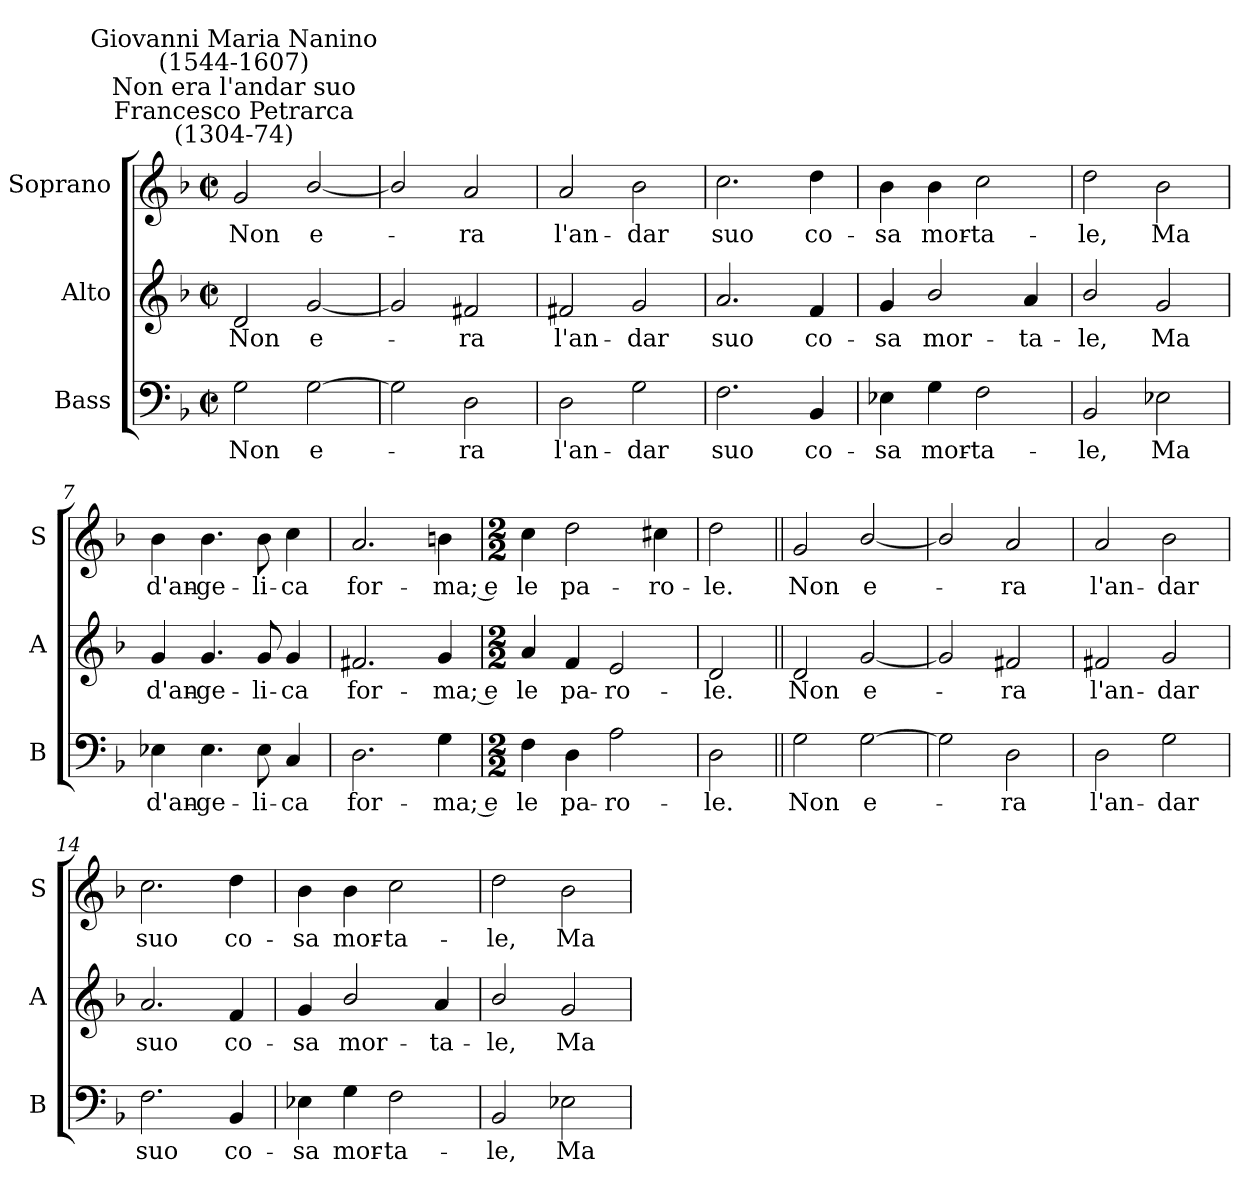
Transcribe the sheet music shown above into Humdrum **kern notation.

**kern	**text	**kern	**text	**kern	**text
*part3	*part3	*part2	*part2	*part1	*part1
*staff3	*staff3	*staff2	*staff2	*staff1	*staff1
*I"Bass	*	*I"Alto	*	*I"Soprano	*
*I'B	*	*I'A	*	*I'S	*
*clefF4	*	*clefG2	*	*clefG2	*
*k[b-]	*	*k[b-]	*	*k[b-]	*
*F:	*	*F:	*	*F:	*
*M2/2	*	*M2/2	*	*M2/2	*
*met(c|)	*	*met(c|)	*	*met(c|)	*
=1	=1	=1	=1	=1	=1
!	!	!	!	!LO:TX:a:cj:t=Francesco Petrarca\n(1304-74)	!
!	!	!	!	!LO:TX:a:cj:t=Non era l'andar suo	!
!	!	!	!	!LO:TX:a:cj:t=Giovanni Maria Nanino\n(1544-1607)	!
!	!LO:LY:b	!	!LO:LY:b	!	!LO:LY:b
2G	Non	2d	Non	2g	Non
!	!LO:LY:b	!	!LO:LY:b	!	!LO:LY:b
[2G	e-	[2g	e-	[2b-/	e-
=2	=2	=2	=2	=2	=2
2G]	.	2g]	.	2b-/]	.
!	!LO:LY:b	!	!LO:LY:b	!	!LO:LY:b
2D	ra	2f#X	ra	2a	ra
=3	=3	=3	=3	=3	=3
!	!LO:LY:b	!	!LO:LY:b	!	!LO:LY:b
2D	l'an-	2f#X	l'an-	2a	l'an-
!	!LO:LY:b	!	!LO:LY:b	!	!LO:LY:b
2G	-dar	2g	-dar	2b-	-dar
=4	=4	=4	=4	=4	=4
!	!LO:LY:b	!	!LO:LY:b	!	!LO:LY:b
2.F	suo	2.a	suo	2.cc	suo
!	!LO:LY:b	!	!LO:LY:b	!	!LO:LY:b
4BB-	co-	4f	co-	4dd	co-
=5	=5	=5	=5	=5	=5
!	!LO:LY:b	!	!LO:LY:b	!	!LO:LY:b
4E-X	-sa	4g	-sa	4b-	-sa
!	!LO:LY:b	!	!LO:LY:b	!	!LO:LY:b
4G	mor-	2b-/	mor-	4b-	mor-
!	!LO:LY:b	!	!	!	!LO:LY:b
2F	-ta-	.	.	2cc	-ta-
!	!	!	!LO:LY:b	!	!
.	.	4a	-ta-	.	.
=6	=6	=6	=6	=6	=6
!	!LO:LY:b	!	!LO:LY:b	!	!LO:LY:b
2BB-	-le,	2b-/	-le,	2dd	-le,
!	!LO:LY:b	!	!LO:LY:b	!	!LO:LY:b
2E-X	Ma	2g	Ma	2b-	Ma
=7	=7	=7	=7	=7	=7
!	!LO:LY:b	!	!LO:LY:b	!	!LO:LY:b
4E-X	d'an-	4g	d'an-	4b-	d'an-
!	!LO:LY:b	!	!LO:LY:b	!	!LO:LY:b
4.E-	-ge-	4.g	-ge-	4.b-	-ge-
!	!LO:LY:b	!	!LO:LY:b	!	!LO:LY:b
8E-	-li-	8g	-li-	8b-	-li-
!	!LO:LY:b	!	!LO:LY:b	!	!LO:LY:b
4C	-ca	4g	-ca	4cc	-ca
=8	=8	=8	=8	=8	=8
!	!LO:LY:b	!	!LO:LY:b	!	!LO:LY:b
2.D	for-	2.f#X	for-	2.a	for-
!	!LO:LY:b	!	!LO:LY:b	!	!LO:LY:b
4G	-ma; e	4g	-ma; e	4bn	-ma; e
!!LO:LB:g=z
=9	=9	=9	=9	=9	=9
*M2/2	*	*M2/2	*	*M2/2	*
!	!LO:LY:b	!	!LO:LY:b	!	!LO:LY:b
4F	le	4a	le	4cc	le
!	!LO:LY:b	!	!LO:LY:b	!	!LO:LY:b
4D	pa-	4f	pa-	2dd	pa-
!	!LO:LY:b	!	!LO:LY:b	!	!
2A	-ro-	2e	-ro-	.	.
!	!	!	!	!	!LO:LY:b
.	.	.	.	4cc#X	-ro-
=10	=10	=10	=10	=10	=10
!	!LO:LY:b	!	!LO:LY:b	!	!LO:LY:b
2D	-le.	2d	-le.	2dd	-le.
=11||	=11||	=11||	=11||	=11||	=11||
!	!LO:LY:b	!	!LO:LY:b	!	!LO:LY:b
2G	Non	2d	Non	2g	Non
!	!LO:LY:b	!	!LO:LY:b	!	!LO:LY:b
[2G	e-	[2g	e-	[2b-/	e-
=12	=12	=12	=12	=12	=12
2G]	.	2g]	.	2b-/]	.
!	!LO:LY:b	!	!LO:LY:b	!	!LO:LY:b
2D	ra	2f#X	ra	2a	ra
=13	=13	=13	=13	=13	=13
!	!LO:LY:b	!	!LO:LY:b	!	!LO:LY:b
2D	l'an-	2f#X	l'an-	2a	l'an-
!	!LO:LY:b	!	!LO:LY:b	!	!LO:LY:b
2G	-dar	2g	-dar	2b-	-dar
=14	=14	=14	=14	=14	=14
!	!LO:LY:b	!	!LO:LY:b	!	!LO:LY:b
2.F	suo	2.a	suo	2.cc	suo
!	!LO:LY:b	!	!LO:LY:b	!	!LO:LY:b
4BB-	co-	4f	co-	4dd	co-
=15	=15	=15	=15	=15	=15
!	!LO:LY:b	!	!LO:LY:b	!	!LO:LY:b
4E-X	-sa	4g	-sa	4b-	-sa
!	!LO:LY:b	!	!LO:LY:b	!	!LO:LY:b
4G	mor-	2b-/	mor-	4b-	mor-
!	!LO:LY:b	!	!	!	!LO:LY:b
2F	-ta-	.	.	2cc	-ta-
!	!	!	!LO:LY:b	!	!
.	.	4a	-ta-	.	.
=16	=16	=16	=16	=16	=16
!	!LO:LY:b	!	!LO:LY:b	!	!LO:LY:b
2BB-	-le,	2b-/	-le,	2dd	-le,
!	!LO:LY:b	!	!LO:LY:b	!	!LO:LY:b
2E-X	Ma	2g	Ma	2b-	Ma
=	=	=	=	=	=
*-	*-	*-	*-	*-	*-
